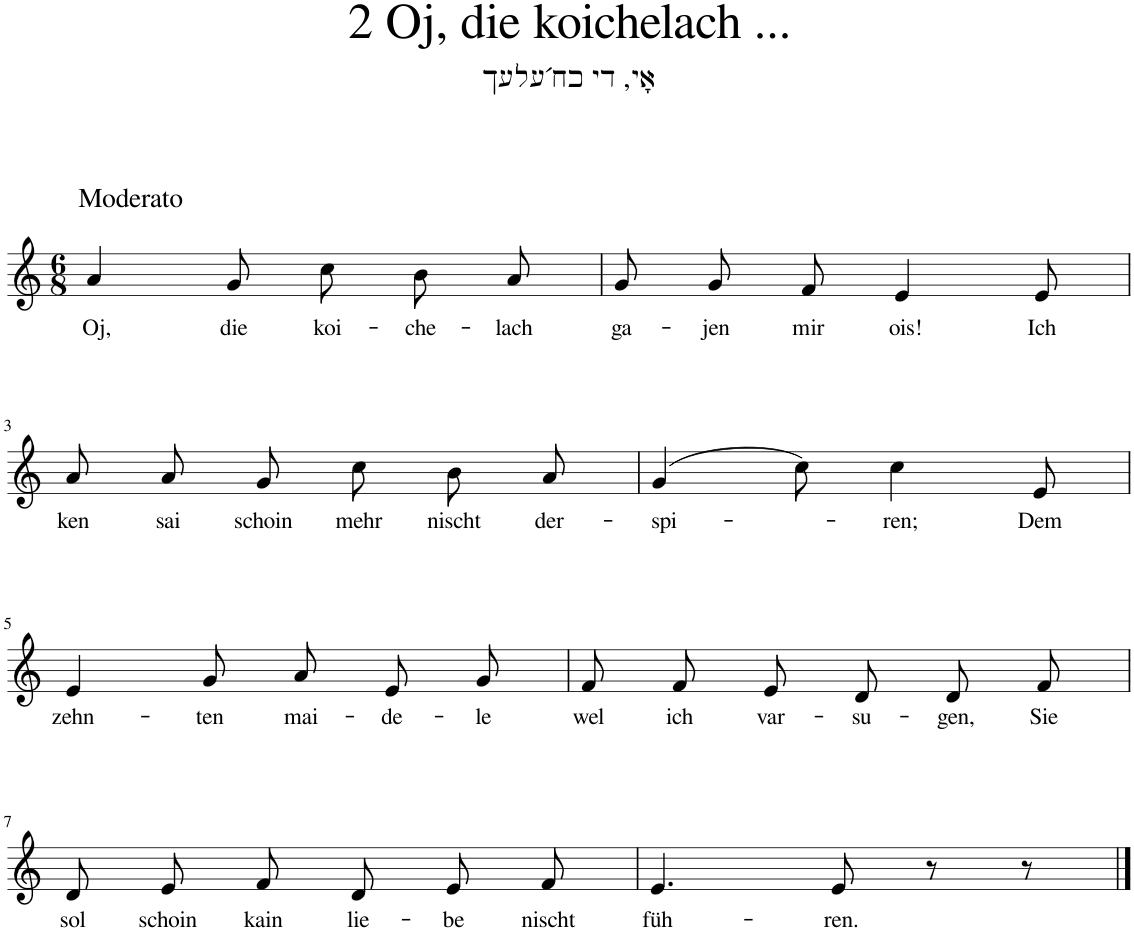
**kern	**text
*part1	*part1
*staff1	*staff1
*I"Piano	*
*I'Pno.	*
*clefG2	*
*k[]	*
*M6/8	*
=1	=1
!LO:TX:a:t=Moderato	!
!	!LO:LY:b
4a/	Oj,
!	!LO:LY:b
8g/	die
!	!LO:LY:b
8cc\L	koi-
!	!LO:LY:b
8b\	-che-
!	!LO:LY:b
8a\J	-lach
=2	=2
!	!LO:LY:b
8g/L	ga-
!	!LO:LY:b
8g/	-jen
!	!LO:LY:b
8f/J	mir
!	!LO:LY:b
4e/	ois!
!	!LO:LY:b
8e/	Ich
!!LO:LB:g=z
=3	=3
!	!LO:LY:b
8a/L	ken
!	!LO:LY:b
8a/	sai
!	!LO:LY:b
8g/J	schoin
!	!LO:LY:b
8cc\L	mehr
!	!LO:LY:b
8b\	nischt
!	!LO:LY:b
8a\J	der-
=4	=4
!	!LO:LY:b
(4g/	-spi-
8cc\)	.
!	!LO:LY:b
4cc\	-ren;
!	!LO:LY:b
8e/	Dem
!!LO:LB:g=z
=5	=5
!	!LO:LY:b
4e/	zehn-
!	!LO:LY:b
8g/	-ten
!	!LO:LY:b
8a/L	mai-
!	!LO:LY:b
8e/	-de-
!	!LO:LY:b
8g/J	-le
=6	=6
!	!LO:LY:b
8f/L	wel
!	!LO:LY:b
8f/	ich
!	!LO:LY:b
8e/J	var-
!	!LO:LY:b
8d/L	-su-
!	!LO:LY:b
8d/	-gen,
!	!LO:LY:b
8f/J	Sie
!!LO:LB:g=z
=7	=7
!	!LO:LY:b
8d/L	sol
!	!LO:LY:b
8e/	schoin
!	!LO:LY:b
8f/J	kain
!	!LO:LY:b
8d/L	lie-
!	!LO:LY:b
8e/	-be
!	!LO:LY:b
8f/J	nischt
=8	=8
!	!LO:LY:b
4.e/	füh-
!	!LO:LY:b
8e/	-ren.
8r	.
8r	.
==	==
*-	*-
